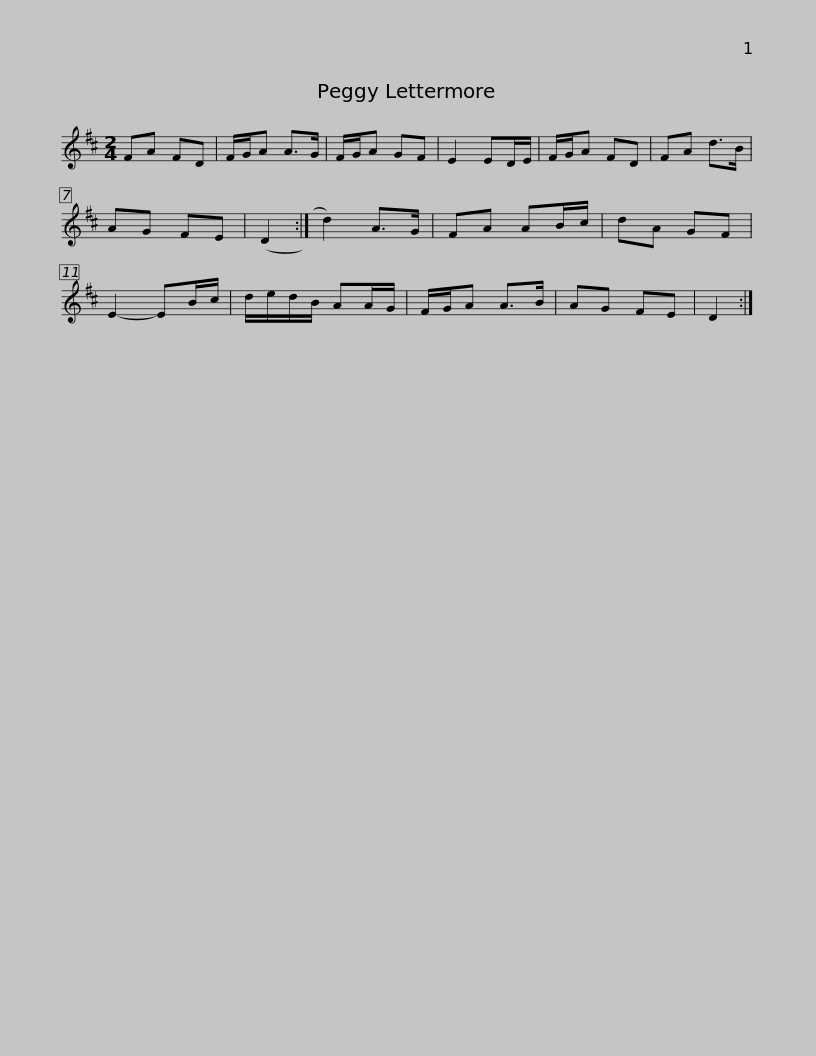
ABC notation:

X:1
L:1/8
M:2/4
I:linebreak $
K:D
V:1 treble
V:1
 FA FD | F/G/A A>G | F/G/A GF | E2 ED/E/ | F/G/A FD | %5
 FA d>B | AG FE | (D2 :| d2) A>G | FA AB/c/ |$ %10
 dA GF | E2- EB/c/ | d/e/d/B/ AA/G/ | F/G/A A>B | AG FE | %15
 D2 :| %16
